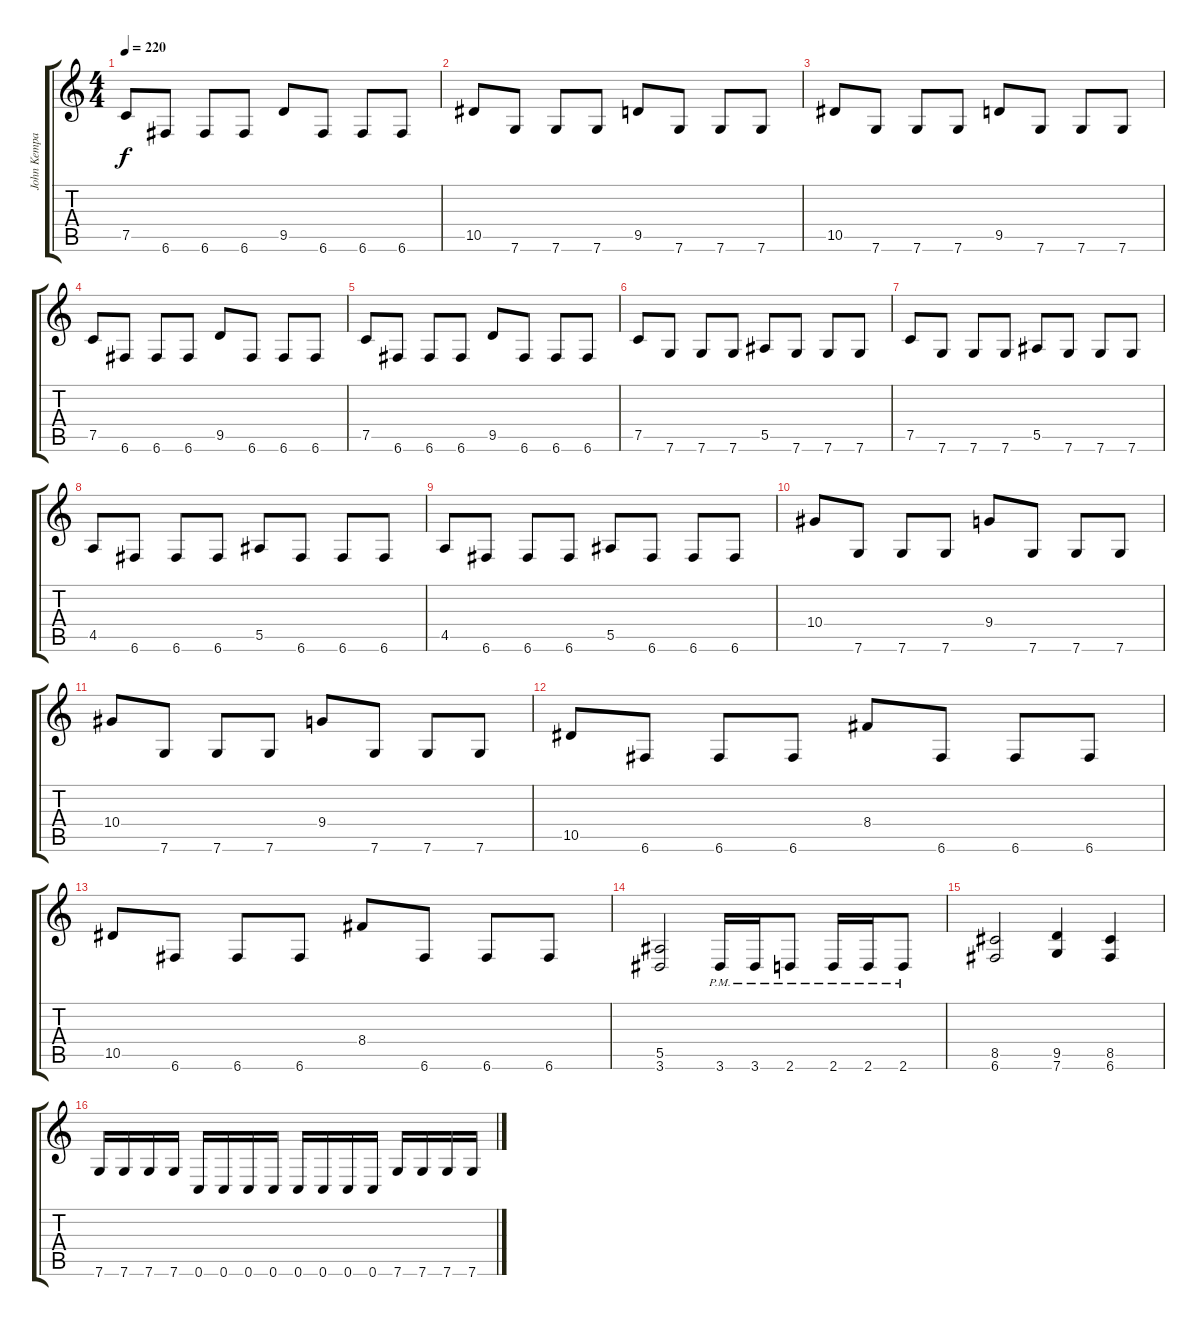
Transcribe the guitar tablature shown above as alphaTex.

\track ("John Kempainen (Rhythm Guitar)" "John Kempa") {instrument distortionguitar}
\staff {score tabs}
\tuning (C4 G3 Eb3 Bb2 F2 C2) {hide}
\ts (4 4)
\tempo 220
\clef g2
\ks c
7.5.8{dy f} 6.6.8 6.6.8 6.6.8 9.5.8 6.6.8 6.6.8 6.6.8 |
10.5.8 7.6.8 7.6.8 7.6.8 9.5.8 7.6.8 7.6.8 7.6.8 |
10.5.8 7.6.8 7.6.8 7.6.8 9.5.8 7.6.8 7.6.8 7.6.8 |
7.5.8 6.6.8 6.6.8 6.6.8 9.5.8 6.6.8 6.6.8 6.6.8 |
7.5.8 6.6.8 6.6.8 6.6.8 9.5.8 6.6.8 6.6.8 6.6.8 |
7.5.8{balance 16} 7.6.8 7.6.8 7.6.8 5.5.8 7.6.8 7.6.8 7.6.8 |
7.5.8 7.6.8 7.6.8 7.6.8 5.5.8 7.6.8 7.6.8 7.6.8 |
4.5.8 6.6.8 6.6.8 6.6.8 5.5.8 6.6.8 6.6.8 6.6.8 |
4.5.8 6.6.8 6.6.8 6.6.8 5.5.8 6.6.8 6.6.8 6.6.8 |
10.4.8 7.6.8 7.6.8 7.6.8 9.4.8 7.6.8 7.6.8 7.6.8 |
10.4.8 7.6.8 7.6.8 7.6.8 9.4.8 7.6.8 7.6.8 7.6.8 |
10.5.8 6.6.8 6.6.8 6.6.8 8.4.8 6.6.8 6.6.8 6.6.8 |
10.5.8 6.6.8 6.6.8 6.6.8 8.4.8 6.6.8 6.6.8 6.6.8 |
(5.5 3.6).2 3.6{pm}.16 3.6{pm}.16 2.6{pm}.8 2.6{pm}.16 2.6{pm}.16 2.6{pm}.8 |
(8.5 6.6).2 (9.5 7.6).4 (8.5 6.6).4 |
7.6.16 7.6.16 7.6.16 7.6.16 0.6.16 0.6.16 0.6.16 0.6.16 0.6.16 0.6.16 0.6.16 0.6.16 7.6.16 7.6.16 7.6.16 7.6.16
